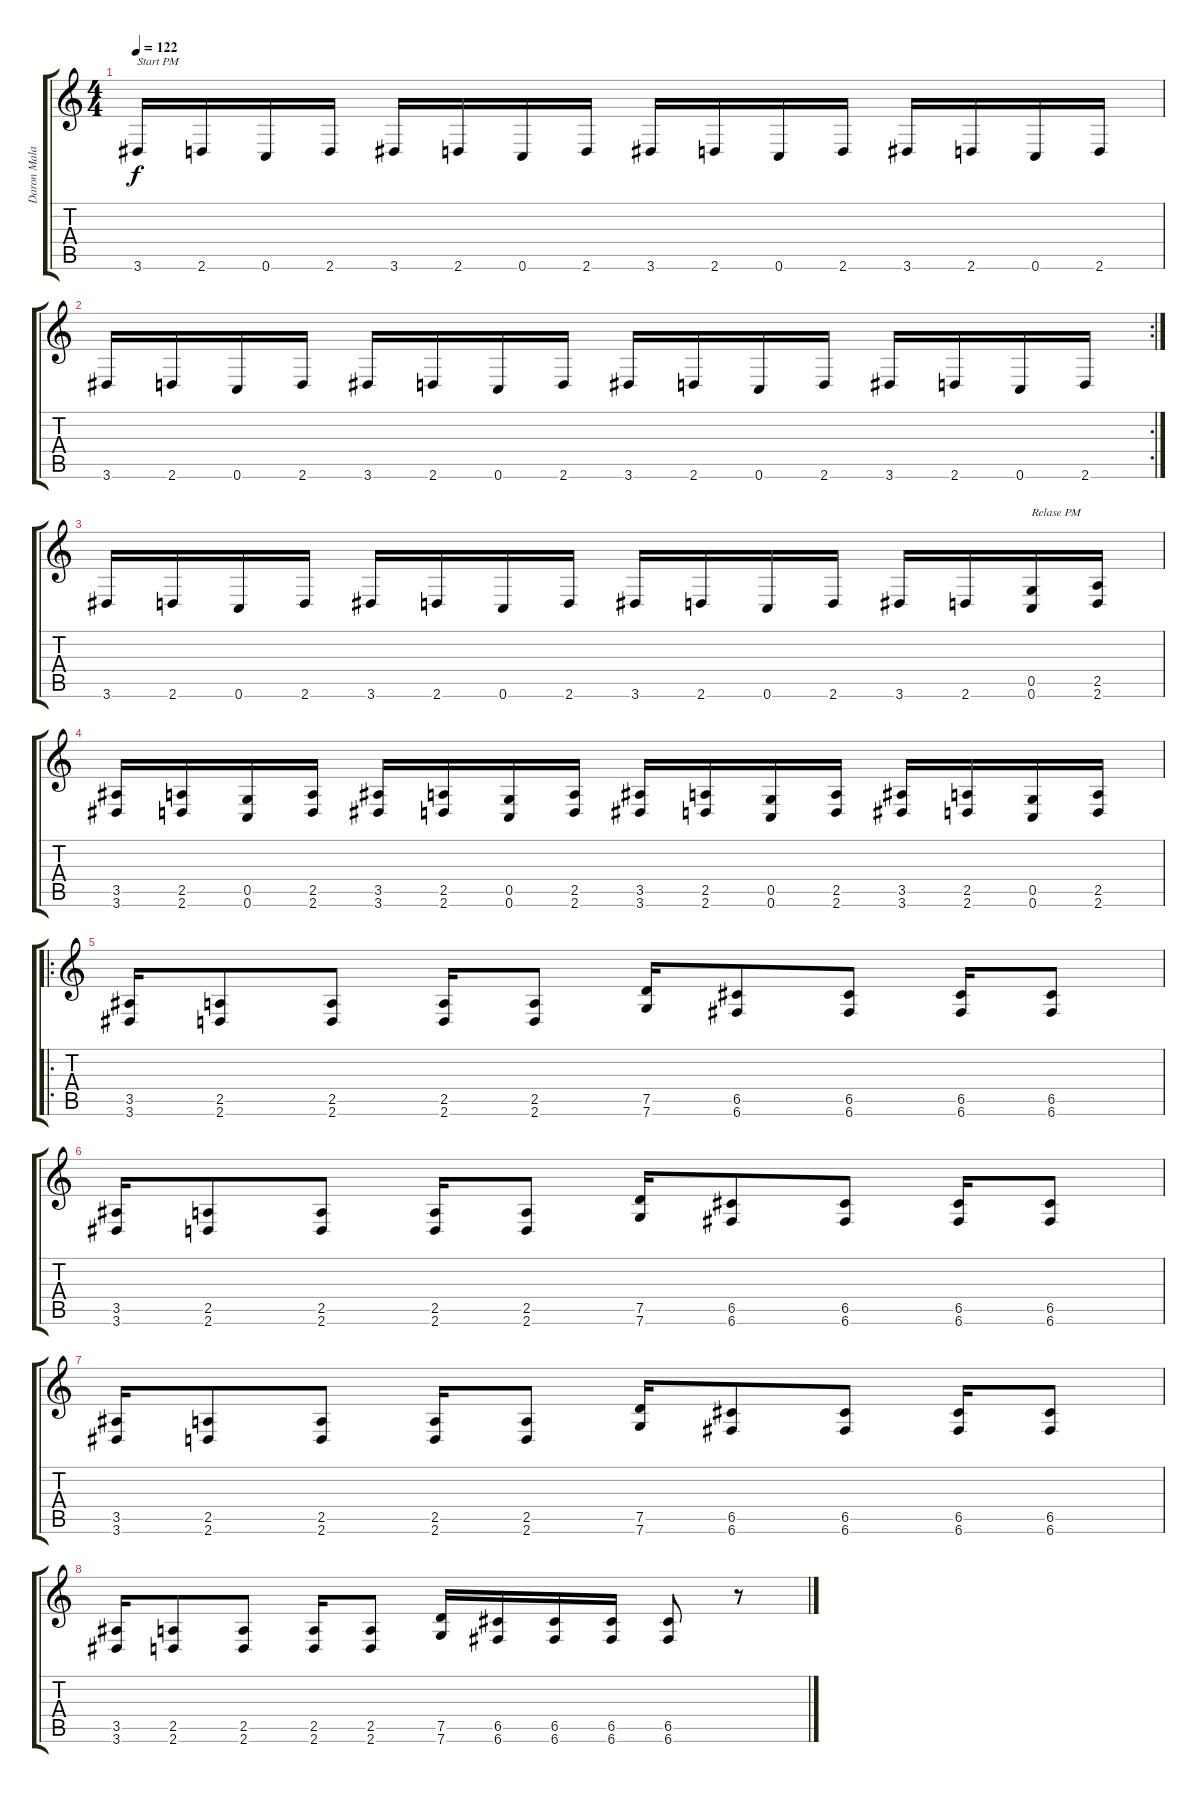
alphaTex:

\track ("Daron Malakian" "Daron Mala") {instrument distortionguitar}
\staff {score tabs}
\tuning (D4 A3 F3 C3 G2 C2) {hide}
\ts (4 4)
\tempo 122
\clef g2
\ks c
3.6.16{txt "Start PM" dy f instrument distortionguitar} 2.6.16 0.6.16 2.6.16 3.6.16 2.6.16 0.6.16 2.6.16 3.6.16 2.6.16 0.6.16 2.6.16 3.6.16 2.6.16 0.6.16 2.6.16 |
\rc 2
3.6.16 2.6.16 0.6.16 2.6.16 3.6.16 2.6.16 0.6.16 2.6.16 3.6.16 2.6.16 0.6.16 2.6.16 3.6.16 2.6.16 0.6.16 2.6.16 |
3.6.16 2.6.16 0.6.16 2.6.16 3.6.16 2.6.16 0.6.16 2.6.16 3.6.16 2.6.16 0.6.16 2.6.16 3.6.16 2.6.16 (0.5 0.6).16{txt "Relase PM"} (2.5 2.6).16 |
(3.5 3.6).16 (2.5 2.6).16 (0.5 0.6).16 (2.5 2.6).16 (3.5 3.6).16 (2.5 2.6).16 (0.5 0.6).16 (2.5 2.6).16 (3.5 3.6).16 (2.5 2.6).16 (0.5 0.6).16 (2.5 2.6).16 (3.5 3.6).16 (2.5 2.6).16 (0.5 0.6).16 (2.5 2.6).16 |
\ro
(3.5 3.6).16 (2.5 2.6).8 (2.5 2.6).8 (2.5 2.6).16 (2.5 2.6).8 (7.5 7.6).16 (6.5 6.6).8 (6.5 6.6).8 (6.5 6.6).16 (6.5 6.6).8 |
(3.5 3.6).16 (2.5 2.6).8 (2.5 2.6).8 (2.5 2.6).16 (2.5 2.6).8 (7.5 7.6).16 (6.5 6.6).8 (6.5 6.6).8 (6.5 6.6).16 (6.5 6.6).8 |
(3.5 3.6).16 (2.5 2.6).8 (2.5 2.6).8 (2.5 2.6).16 (2.5 2.6).8 (7.5 7.6).16 (6.5 6.6).8 (6.5 6.6).8 (6.5 6.6).16 (6.5 6.6).8 |
(3.5 3.6).16 (2.5 2.6).8 (2.5 2.6).8 (2.5 2.6).16 (2.5 2.6).8 (7.5 7.6).16 (6.5 6.6).16 (6.5 6.6).16 (6.5 6.6).16 (6.5 6.6).8 r.8
